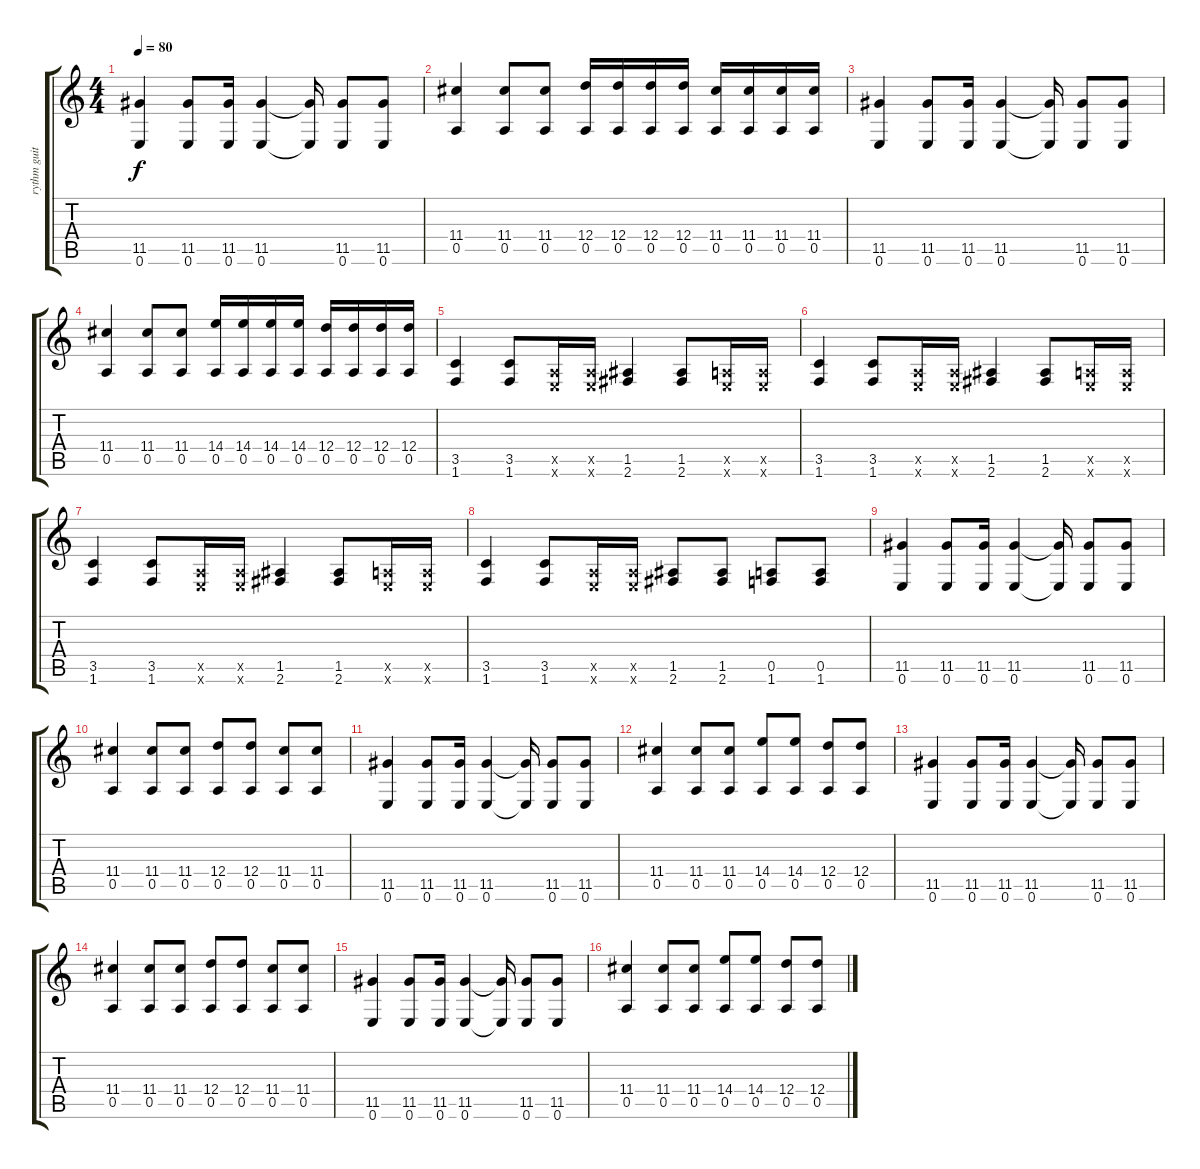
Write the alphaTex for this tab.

\track ("rythm guitar" "rythm guit") {instrument overdrivenguitar}
\staff {score tabs}
\tuning (E4 B3 G3 D3 A2 E2) {hide}
\ts (4 4)
\tempo 80
\clef g2
\ks c
(11.5 0.6).4{dy f} (11.5 0.6).8 (11.5 0.6).16 (11.5 0.6).4 (11.5{t} 0.6{t}).16 (11.5 0.6).8 (11.5 0.6).8 |
(11.4 0.5).4 (11.4 0.5).8 (11.4 0.5).8 (12.4 0.5).16 (12.4 0.5).16 (12.4 0.5).16 (12.4 0.5).16 (11.4 0.5).16 (11.4 0.5).16 (11.4 0.5).16 (11.4 0.5).16 |
(11.5 0.6).4 (11.5 0.6).8 (11.5 0.6).16 (11.5 0.6).4 (11.5{t} 0.6{t}).16 (11.5 0.6).8 (11.5 0.6).8 |
(11.4 0.5).4 (11.4 0.5).8 (11.4 0.5).8 (14.4 0.5).16 (14.4 0.5).16 (14.4 0.5).16 (14.4 0.5).16 (12.4 0.5).16 (12.4 0.5).16 (12.4 0.5).16 (12.4 0.5).16 |
(3.5 1.6).4 (3.5 1.6).8 (0.5{x} 0.6{x}).16 (0.5{x} 0.6{x}).16 (1.5 2.6).4 (1.5 2.6).8 (0.5{x} 0.6{x}).16 (0.5{x} 0.6{x}).16 |
(3.5 1.6).4 (3.5 1.6).8 (0.5{x} 0.6{x}).16 (0.5{x} 0.6{x}).16 (1.5 2.6).4 (1.5 2.6).8 (0.5{x} 0.6{x}).16 (0.5{x} 0.6{x}).16 |
(3.5 1.6).4 (3.5 1.6).8 (0.5{x} 0.6{x}).16 (0.5{x} 0.6{x}).16 (1.5 2.6).4 (1.5 2.6).8 (0.5{x} 0.6{x}).16 (0.5{x} 0.6{x}).16 |
(3.5 1.6).4 (3.5 1.6).8 (0.5{x} 0.6{x}).16 (0.5{x} 0.6{x}).16 (1.5 2.6).8 (1.5 2.6).8 (0.5 1.6).8 (0.5 1.6).8 |
(11.5 0.6).4 (11.5 0.6).8 (11.5 0.6).16 (11.5 0.6).4 (11.5{t} 0.6{t}).16 (11.5 0.6).8 (11.5 0.6).8 |
(11.4 0.5).4 (11.4 0.5).8 (11.4 0.5).8 (12.4 0.5).8 (12.4 0.5).8 (11.4 0.5).8 (11.4 0.5).8 |
(11.5 0.6).4 (11.5 0.6).8 (11.5 0.6).16 (11.5 0.6).4 (11.5{t} 0.6{t}).16 (11.5 0.6).8 (11.5 0.6).8 |
(11.4 0.5).4 (11.4 0.5).8 (11.4 0.5).8 (14.4 0.5).8 (14.4 0.5).8 (12.4 0.5).8 (12.4 0.5).8 |
(11.5 0.6).4 (11.5 0.6).8 (11.5 0.6).16 (11.5 0.6).4 (11.5{t} 0.6{t}).16 (11.5 0.6).8 (11.5 0.6).8 |
(11.4 0.5).4 (11.4 0.5).8 (11.4 0.5).8 (12.4 0.5).8 (12.4 0.5).8 (11.4 0.5).8 (11.4 0.5).8 |
(11.5 0.6).4 (11.5 0.6).8 (11.5 0.6).16 (11.5 0.6).4 (11.5{t} 0.6{t}).16 (11.5 0.6).8 (11.5 0.6).8 |
(11.4 0.5).4 (11.4 0.5).8 (11.4 0.5).8 (14.4 0.5).8 (14.4 0.5).8 (12.4 0.5).8 (12.4 0.5).8
